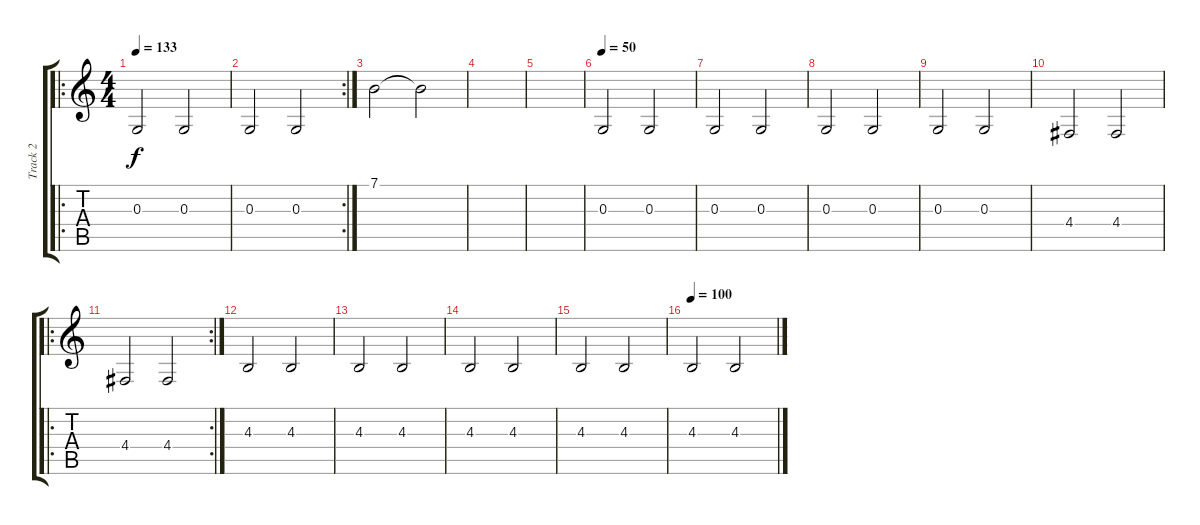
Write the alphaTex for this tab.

\track ("Track 2" "Track 2") {instrument fx6goblins}
\staff {score tabs}
\tuning (E4 B3 G3 D3 A2 E2) {hide}
\ro
\ts (4 4)
\tempo 133
\tempo 200
\tempo 133
\clef g2
\ks c
0.3.2{dy f instrument fx6goblins} 0.3.2 |
\rc 2
0.3.2 0.3.2 |
7.1.2 7.1{t}.2 |
|
|
\tempo 50
0.3.2 0.3.2 |
0.3.2 0.3.2 |
0.3.2 0.3.2 |
0.3.2 0.3.2 |
4.4.2 4.4.2 |
\ro
\rc 2
4.4.2 4.4.2 |
4.3.2 4.3.2 |
4.3.2 4.3.2 |
4.3.2 4.3.2 |
4.3.2 4.3.2 |
\tempo 100
4.3.2 4.3.2
